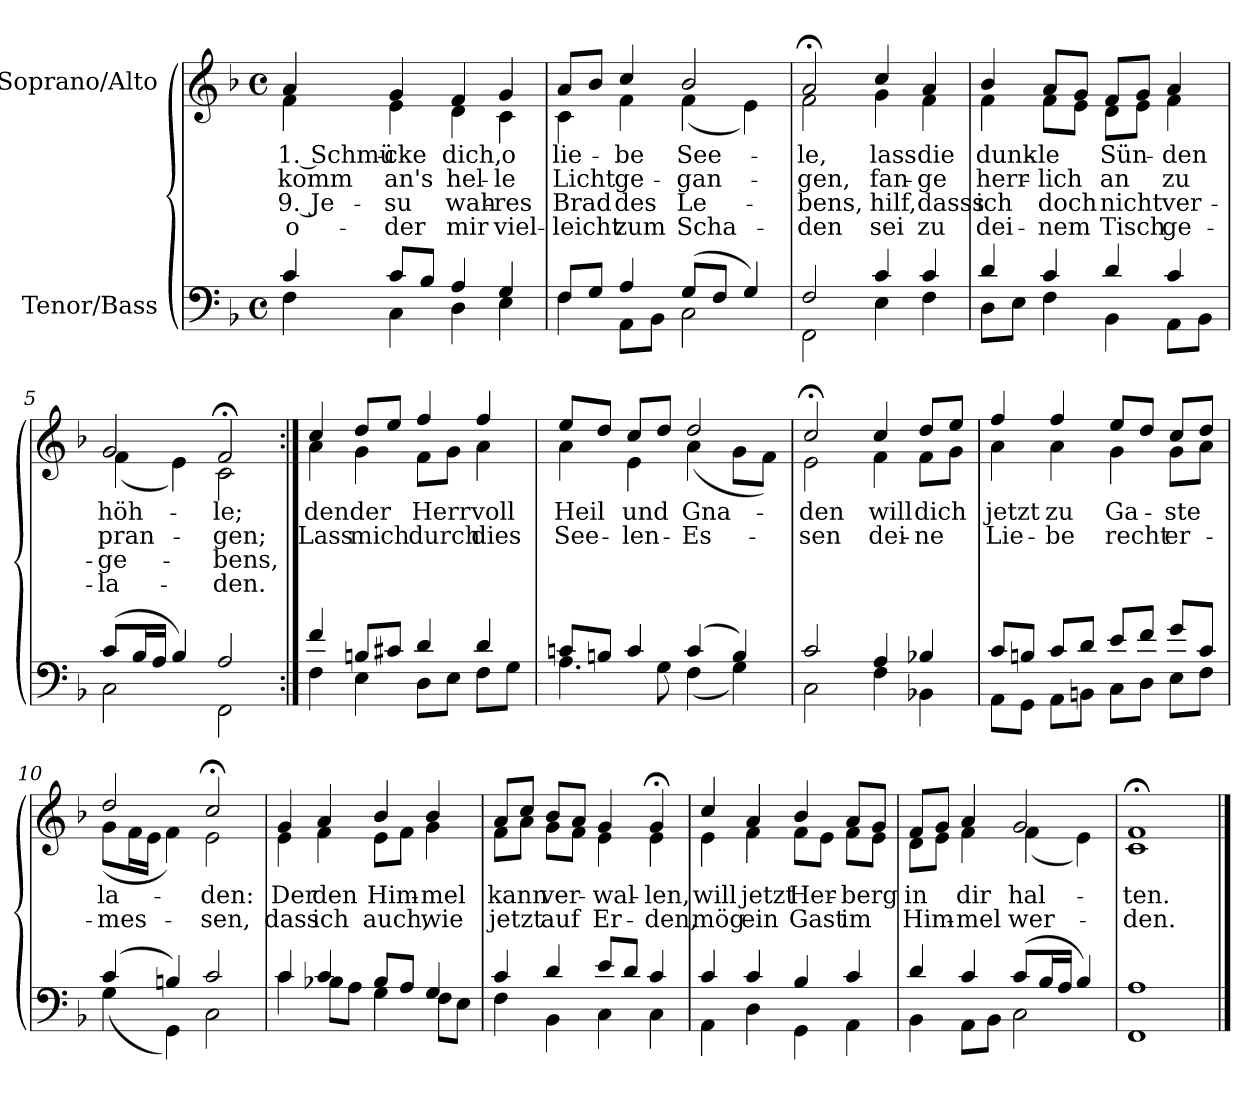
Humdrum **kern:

**kern	**kern	**text	**text	**text	**text
*part2	*part1	*part1	*part1	*part1	*part1
*staff2	*staff1	*staff1	*staff1	*staff1	*staff1
*I"Tenor/Bass	*I"Soprano/Alto	*	*	*	*
*clefF4	*clefG2	*	*	*	*
*k[b-]	*k[b-]	*	*	*	*
*M4/4	*M4/4	*	*	*	*
*met(c)	*met(c)	*	*	*	*
=1	=1	=1	=1	=1	=1
*^	*	*	*	*	*
!	!	!	!LO:LY:b	!LO:LY:b	!LO:LY:b	!LO:LY:b
*	*	*^	*	*	*	*
4c/	4F\	4a/	4f\	1. Schmü-	komm	9. Je-	o-
!	!	!	!	!LO:LY:b	!LO:LY:b	!LO:LY:b	!LO:LY:b
8c/L	4C\	4g/	4e\	-cke	an's	-su	-der
8B-/J	.	.	.	.	.	.	.
!	!	!	!	!LO:LY:b	!LO:LY:b	!LO:LY:b	!LO:LY:b
4A/	4D\	4f/	4d\	dich,	hel-	wah-	mir
!	!	!	!	!LO:LY:b	!LO:LY:b	!LO:LY:b	!LO:LY:b
4G/	4E\	4g/	4c\	o	-le	-res	viel-
=2	=2	=2	=2	=2	=2	=2	=2
!	!	!	!	!LO:LY:b	!LO:LY:b	!LO:LY:b	!LO:LY:b
8F/L	4F\	8a/L	4c\	lie-	Licht	Brad	-leicht
8G/J	.	8b-/J	.	.	.	.	.
!	!	!	!	!LO:LY:b	!LO:LY:b	!LO:LY:b	!LO:LY:b
4A/	8AA\L	4cc/	4f\	-be	ge-	des	zum
.	8BB-\J	.	.	.	.	.	.
!	!	!	!	!LO:LY:b	!LO:LY:b	!LO:LY:b	!LO:LY:b
(8G/L	2C\	2b-/	(4f\	See-	-gan-	Le-	Scha-
8F/J	.	.	.	.	.	.	.
4G/)	.	.	4e\)	.	.	.	.
=3	=3	=3	=3	=3	=3	=3	=3
!	!	!	!	!LO:LY:b	!LO:LY:b	!LO:LY:b	!LO:LY:b
2F/	2FF\	2a;</	2f\	-le,	-gen,	-bens,	-den
!	!	!	!	!LO:LY:b	!LO:LY:b	!LO:LY:b	!LO:LY:b
4c/	4E\	4cc/	4g\	lass	fan-	hilf,	sei
!	!	!	!	!LO:LY:b	!LO:LY:b	!LO:LY:b	!LO:LY:b
4c/	4F\	4a/	4f\	die	-ge	dasss	zu
=4	=4	=4	=4	=4	=4	=4	=4
!	!	!	!	!LO:LY:b	!LO:LY:b	!LO:LY:b	!LO:LY:b
4d/	8D\L	4b-/	4f\	dunk-	herr-	ich	dei-
.	8E\J	.	.	.	.	.	.
!	!	!	!	!LO:LY:b	!LO:LY:b	!LO:LY:b	!LO:LY:b
4c/	4F\	8a/L	8f\L	-le	-lich	doch	-nem
.	.	8g/J	8e\J	.	.	.	.
!	!	!	!	!LO:LY:b	!LO:LY:b	!LO:LY:b	!LO:LY:b
4d/	4BB-\	8f/L	8d\L	Sün-	an	nicht	Tisch
.	.	8g/J	8e\J	.	.	.	.
!	!	!	!	!LO:LY:b	!LO:LY:b	!LO:LY:b	!LO:LY:b
4c/	8AA\L	4a/	4f\	-den	zu	ver-	ge-
.	8BB-\J	.	.	.	.	.	.
=5	=5	=5	=5	=5	=5	=5	=5
!	!	!	!	!LO:LY:b	!LO:LY:b	!LO:LY:b	!LO:LY:b
(8c/L	2C\	2g/	(4f\	höh-	pran-	-ge-	-la-
16B-/L	.	.	.	.	.	.	.
16A/JJ	.	.	.	.	.	.	.
4B-/)	.	.	4e\)	.	.	.	.
!	!	!	!	!LO:LY:b	!LO:LY:b	!LO:LY:b	!LO:LY:b
2A/	2FF\	2f;</	2c\	-le;	-gen;	-bens,	-den.
!!LO:LB:g=z	!!
=6:|!	=6:|!	=6:|!	=6:|!	=6:|!	=6:|!	=6:|!	=6:|!
!	!	!	!	!LO:LY:b	!LO:LY:b	!	!
4f/	4F\	4cc/	4a\	den	Lass	.	.
!	!	!	!	!LO:LY:b	!LO:LY:b	!	!
8Bn/L	4E\	8dd/L	4g\	der	mich	.	.
8c#X/J	.	8ee/J	.	.	.	.	.
!	!	!	!	!LO:LY:b	!LO:LY:b	!	!
4d/	8D\L	4ff/	8f\L	Herr	durch	.	.
.	8E\J	.	8g\J	.	.	.	.
!	!	!	!	!LO:LY:b	!LO:LY:b	!	!
4d/	8F\L	4ff/	4a\	voll	dies	.	.
.	8G\J	.	.	.	.	.	.
=7	=7	=7	=7	=7	=7	=7	=7
!	!	!	!	!LO:LY:b	!LO:LY:b	!	!
8cn/L	4.A\	8ee/L	4a\	Heil	See-	.	.
8Bn/J	.	8dd/J	.	.	.	.	.
!	!	!	!	!LO:LY:b	!LO:LY:b	!	!
4c/	.	8cc/L	4e\	und	-len-	.	.
.	8G\	8dd/J	.	.	.	.	.
!	!	!	!	!LO:LY:b	!LO:LY:b	!	!
(4c/	(4F\	2dd/	(4a\	Gna-	-Es-	.	.
4B/)	4G\)	.	8g\L	.	.	.	.
.	.	.	8f\J)	.	.	.	.
=8	=8	=8	=8	=8	=8	=8	=8
!	!	!	!	!LO:LY:b	!LO:LY:b	!	!
2c/	2C\	2cc;</	2e\	-den	-sen	.	.
!	!	!	!	!LO:LY:b	!LO:LY:b	!	!
4A/	4F\	4cc/	4f\	will	dei-	.	.
!	!	!	!	!LO:LY:b	!LO:LY:b	!	!
4B-X/	4BB-X\	8dd/L	8f\L	dich	-ne	.	.
.	.	8ee/J	8g\J	.	.	.	.
=9	=9	=9	=9	=9	=9	=9	=9
!	!	!	!	!LO:LY:b	!LO:LY:b	!	!
8c/L	8AA\L	4ff/	4a\	jetzt	Lie-	.	.
8Bn/J	8GG\J	.	.	.	.	.	.
!	!	!	!	!LO:LY:b	!LO:LY:b	!	!
8c/L	8AA\L	4ff/	4a\	zu	-be	.	.
8d/J	8BBn\J	.	.	.	.	.	.
!	!	!	!	!LO:LY:b	!LO:LY:b	!	!
8e/L	8C\L	8ee/L	4g\	Ga-	recht	.	.
8f/J	8D\J	8dd/J	.	.	.	.	.
!	!	!	!	!LO:LY:b	!LO:LY:b	!	!
8g/L	8E\L	8cc/L	8g\L	-ste	er-	.	.
8c/J	8F\J	8dd/J	8a\J	.	.	.	.
=10	=10	=10	=10	=10	=10	=10	=10
!	!	!	!	!LO:LY:b	!LO:LY:b	!	!
(4c/	(4G\	2dd/	(8g\L	la-	-mes-	.	.
.	.	.	16f\L	.	.	.	.
.	.	.	16e\JJ	.	.	.	.
4Bn/)	4GG\)	.	4f\)	.	.	.	.
!	!	!	!	!LO:LY:b	!LO:LY:b	!	!
2c/	2C\	2cc;</	2e\	-den:	-sen,	.	.
!!LO:LB:g=z	!!
=11	=11	=11	=11	=11	=11	=11	=11
!	!	!	!	!LO:LY:b	!LO:LY:b	!	!
4c/	4c\	4g/	4e\	Der	dass	.	.
!	!	!	!	!LO:LY:b	!LO:LY:b	!	!
4c/	8B-X\L	4a/	4f\	den	ich	.	.
.	8A\J	.	.	.	.	.	.
!	!	!	!	!LO:LY:b	!LO:LY:b	!	!
8B-/L	4G\	4b-/	8e\L	Him-	auch,	.	.
8A/J	.	.	8f\J	.	.	.	.
!	!	!	!	!LO:LY:b	!LO:LY:b	!	!
4G/	8F\L	4b-/	4g\	-mel	wie	.	.
.	8E\J	.	.	.	.	.	.
=12	=12	=12	=12	=12	=12	=12	=12
!	!	!	!	!LO:LY:b	!LO:LY:b	!	!
4c/	4F\	8a/L	8f\L	kann	jetzt	.	.
.	.	8cc/J	8a\J	.	.	.	.
!	!	!	!	!LO:LY:b	!LO:LY:b	!	!
4d/	4BB-\	8b-/L	8g\L	ver-	auf	.	.
.	.	8a/J	8f\J	.	.	.	.
!	!	!	!	!LO:LY:b	!LO:LY:b	!	!
8e/L	4C\	4g/	4e\	-wal-	Er-	.	.
8d/J	.	.	.	.	.	.	.
!	!	!	!	!LO:LY:b	!LO:LY:b	!	!
4c/	4C\	4g;</	4e\	-len,	-den,	.	.
=13	=13	=13	=13	=13	=13	=13	=13
!	!	!	!	!LO:LY:b	!LO:LY:b	!	!
4c/	4AA\	4cc/	4e\	will	mög	.	.
!	!	!	!	!LO:LY:b	!LO:LY:b	!	!
4c/	4D\	4a/	4f\	jetzt	ein	.	.
!	!	!	!	!LO:LY:b	!LO:LY:b	!	!
4B-/	4GG\	4b-/	8f\L	Her-	Gast	.	.
.	.	.	8e\J	.	.	.	.
!	!	!	!	!LO:LY:b	!LO:LY:b	!	!
4c/	4AA\	8a/L	8f\L	-berg	im	.	.
.	.	8g/J	8e\J	.	.	.	.
=14	=14	=14	=14	=14	=14	=14	=14
!	!	!	!	!LO:LY:b	!LO:LY:b	!	!
4d/	4BB-\	8f/L	8d\L	in	Him-	.	.
.	.	8g/J	8e\J	.	.	.	.
!	!	!	!	!LO:LY:b	!LO:LY:b	!	!
4c/	8AA\L	4a/	4f\	dir	-mel	.	.
.	8BB-\J	.	.	.	.	.	.
!	!	!	!	!LO:LY:b	!LO:LY:b	!	!
(8c/L	2C\	2g/	(4f\	hal-	wer-	.	.
16B-/L	.	.	.	.	.	.	.
16A/JJ	.	.	.	.	.	.	.
4B-/)	.	.	4e\)	.	.	.	.
=15	=15	=15	=15	=15	=15	=15	=15
!	!	!	!	!LO:LY:b	!LO:LY:b	!	!
1A	1FF	1f;<	1c	-ten.	-den.	.	.
*v	*v	*	*	*	*	*	*
*	*v	*v	*	*	*	*
==	==	==	==	==	==
*-	*-	*-	*-	*-	*-
